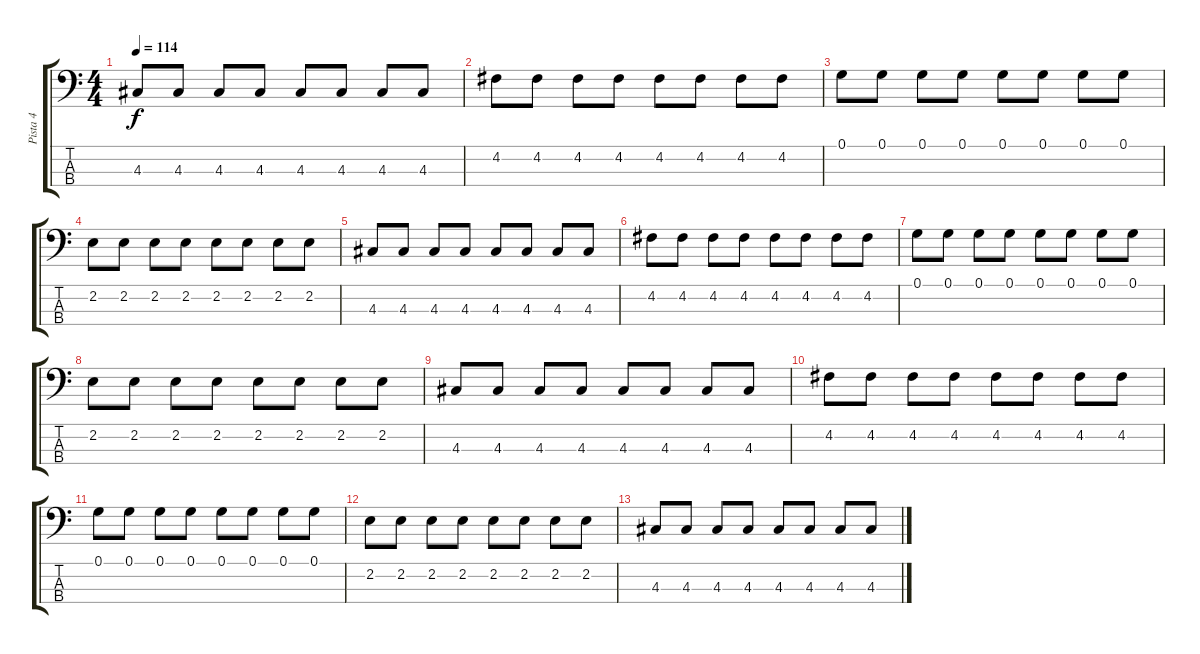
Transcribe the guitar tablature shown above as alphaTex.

\track ("Pista 4" "Pista 4") {instrument electricbassfinger}
\staff {score tabs}
\tuning (G2 D2 A1 E1) {hide}
\ts (4 4)
\tempo 114
\clef f4
\ks c
4.3.8{dy f} 4.3.8 4.3.8 4.3.8 4.3.8 4.3.8 4.3.8 4.3.8 |
4.2.8 4.2.8 4.2.8 4.2.8 4.2.8 4.2.8 4.2.8 4.2.8 |
0.1.8 0.1.8 0.1.8 0.1.8 0.1.8 0.1.8 0.1.8 0.1.8 |
2.2.8 2.2.8 2.2.8 2.2.8 2.2.8 2.2.8 2.2.8 2.2.8 |
4.3.8 4.3.8 4.3.8 4.3.8 4.3.8 4.3.8 4.3.8 4.3.8 |
4.2.8 4.2.8 4.2.8 4.2.8 4.2.8 4.2.8 4.2.8 4.2.8 |
0.1.8 0.1.8 0.1.8 0.1.8 0.1.8 0.1.8 0.1.8 0.1.8 |
2.2.8 2.2.8 2.2.8 2.2.8 2.2.8 2.2.8 2.2.8 2.2.8 |
4.3.8 4.3.8 4.3.8 4.3.8 4.3.8 4.3.8 4.3.8 4.3.8 |
4.2.8 4.2.8 4.2.8 4.2.8 4.2.8 4.2.8 4.2.8 4.2.8 |
0.1.8 0.1.8 0.1.8 0.1.8 0.1.8 0.1.8 0.1.8 0.1.8 |
2.2.8 2.2.8 2.2.8 2.2.8 2.2.8 2.2.8 2.2.8 2.2.8 |
4.3.8 4.3.8 4.3.8 4.3.8 4.3.8 4.3.8 4.3.8 4.3.8
